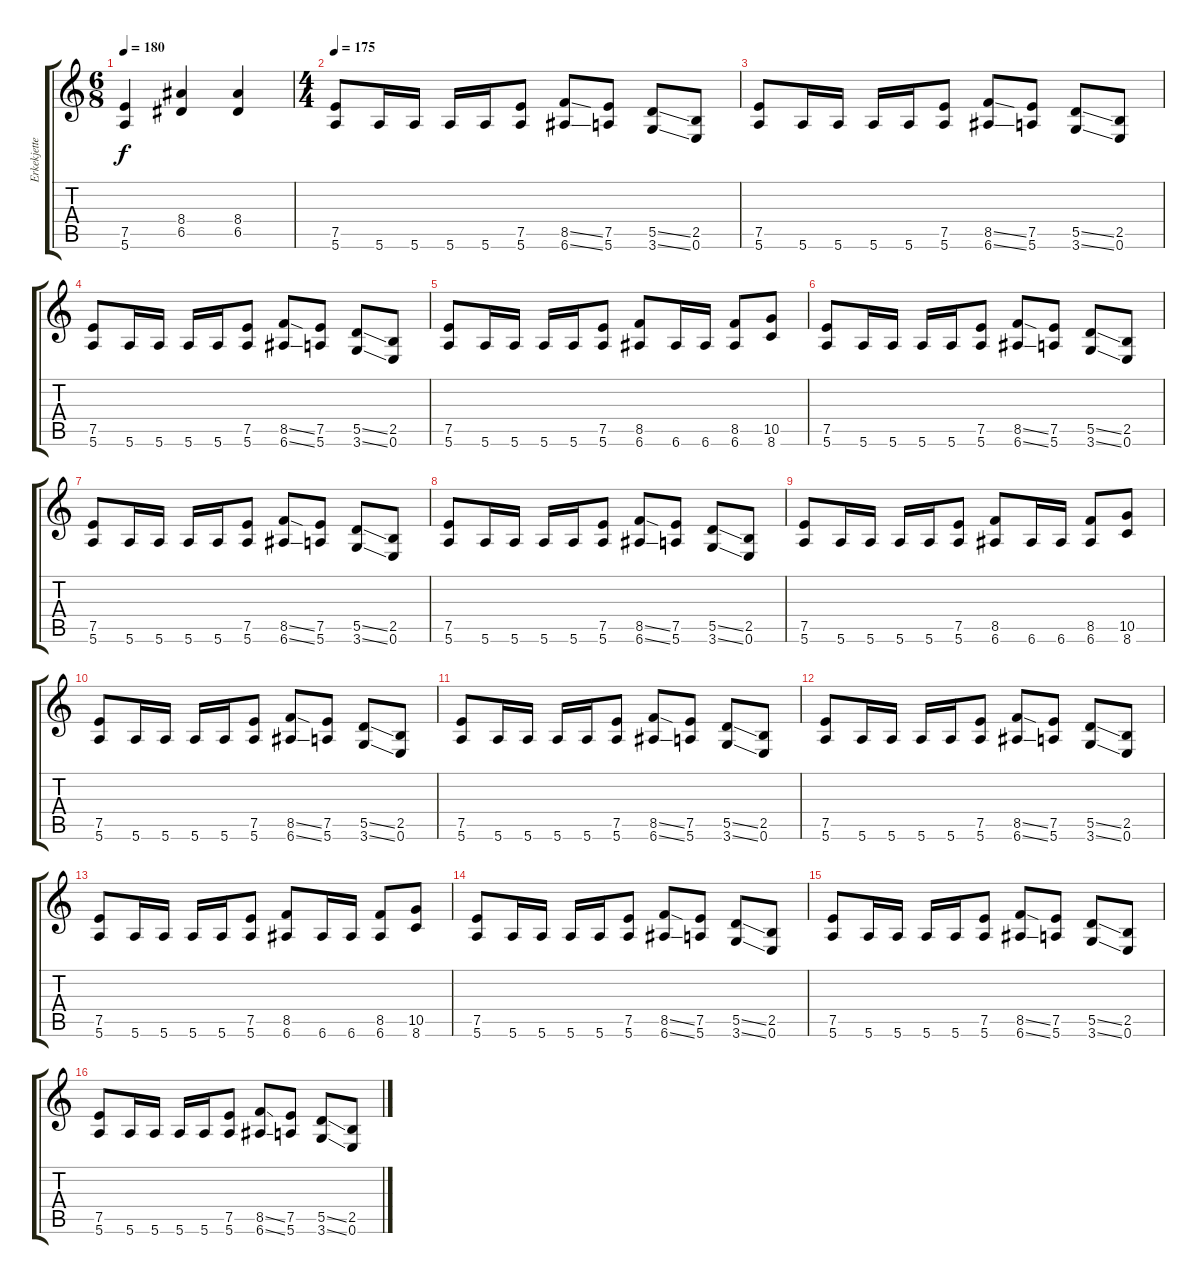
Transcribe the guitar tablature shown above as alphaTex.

\track ("Erkekjetter Silenoz" "Erkekjette") {instrument distortionguitar}
\staff {score tabs}
\tuning (E4 B3 G3 D3 A2 E2) {hide}
\ts (6 8)
\tempo 180
\clef g2
\ks c
(7.5 5.6).4{dy f} (8.4 6.5).4 (8.4 6.5).4 |
\ts (4 4)
\tempo 175
(7.5 5.6).8 5.6.16 5.6.16 5.6.16 5.6.16 (7.5 5.6).8 (8.5{ss} 6.6{ss}).8 (7.5 5.6).8 (5.5{ss} 3.6{ss}).8 (2.5 0.6).8 |
(7.5 5.6).8 5.6.16 5.6.16 5.6.16 5.6.16 (7.5 5.6).8 (8.5{ss} 6.6{ss}).8 (7.5 5.6).8 (5.5{ss} 3.6{ss}).8 (2.5 0.6).8 |
(7.5 5.6).8 5.6.16 5.6.16 5.6.16 5.6.16 (7.5 5.6).8 (8.5{ss} 6.6{ss}).8 (7.5 5.6).8 (5.5{ss} 3.6{ss}).8 (2.5 0.6).8 |
(7.5 5.6).8 5.6.16 5.6.16 5.6.16 5.6.16 (7.5 5.6).8 (8.5 6.6).8 6.6.16 6.6.16 (8.5 6.6).8 (10.5 8.6).8 |
(7.5 5.6).8 5.6.16 5.6.16 5.6.16 5.6.16 (7.5 5.6).8 (8.5{ss} 6.6{ss}).8 (7.5 5.6).8 (5.5{ss} 3.6{ss}).8 (2.5 0.6).8 |
(7.5 5.6).8 5.6.16 5.6.16 5.6.16 5.6.16 (7.5 5.6).8 (8.5{ss} 6.6{ss}).8 (7.5 5.6).8 (5.5{ss} 3.6{ss}).8 (2.5 0.6).8 |
(7.5 5.6).8 5.6.16 5.6.16 5.6.16 5.6.16 (7.5 5.6).8 (8.5{ss} 6.6{ss}).8 (7.5 5.6).8 (5.5{ss} 3.6{ss}).8 (2.5 0.6).8 |
(7.5 5.6).8 5.6.16 5.6.16 5.6.16 5.6.16 (7.5 5.6).8 (8.5 6.6).8 6.6.16 6.6.16 (8.5 6.6).8 (10.5 8.6).8 |
(7.5 5.6).8 5.6.16 5.6.16 5.6.16 5.6.16 (7.5 5.6).8 (8.5{ss} 6.6{ss}).8 (7.5 5.6).8 (5.5{ss} 3.6{ss}).8 (2.5 0.6).8 |
(7.5 5.6).8 5.6.16 5.6.16 5.6.16 5.6.16 (7.5 5.6).8 (8.5{ss} 6.6{ss}).8 (7.5 5.6).8 (5.5{ss} 3.6{ss}).8 (2.5 0.6).8 |
(7.5 5.6).8 5.6.16 5.6.16 5.6.16 5.6.16 (7.5 5.6).8 (8.5{ss} 6.6{ss}).8 (7.5 5.6).8 (5.5{ss} 3.6{ss}).8 (2.5 0.6).8 |
(7.5 5.6).8 5.6.16 5.6.16 5.6.16 5.6.16 (7.5 5.6).8 (8.5 6.6).8 6.6.16 6.6.16 (8.5 6.6).8 (10.5 8.6).8 |
(7.5 5.6).8 5.6.16 5.6.16 5.6.16 5.6.16 (7.5 5.6).8 (8.5{ss} 6.6{ss}).8 (7.5 5.6).8 (5.5{ss} 3.6{ss}).8 (2.5 0.6).8 |
(7.5 5.6).8 5.6.16 5.6.16 5.6.16 5.6.16 (7.5 5.6).8 (8.5{ss} 6.6{ss}).8 (7.5 5.6).8 (5.5{ss} 3.6{ss}).8 (2.5 0.6).8 |
(7.5 5.6).8 5.6.16 5.6.16 5.6.16 5.6.16 (7.5 5.6).8 (8.5{ss} 6.6{ss}).8 (7.5 5.6).8 (5.5{ss} 3.6{ss}).8 (2.5 0.6).8
